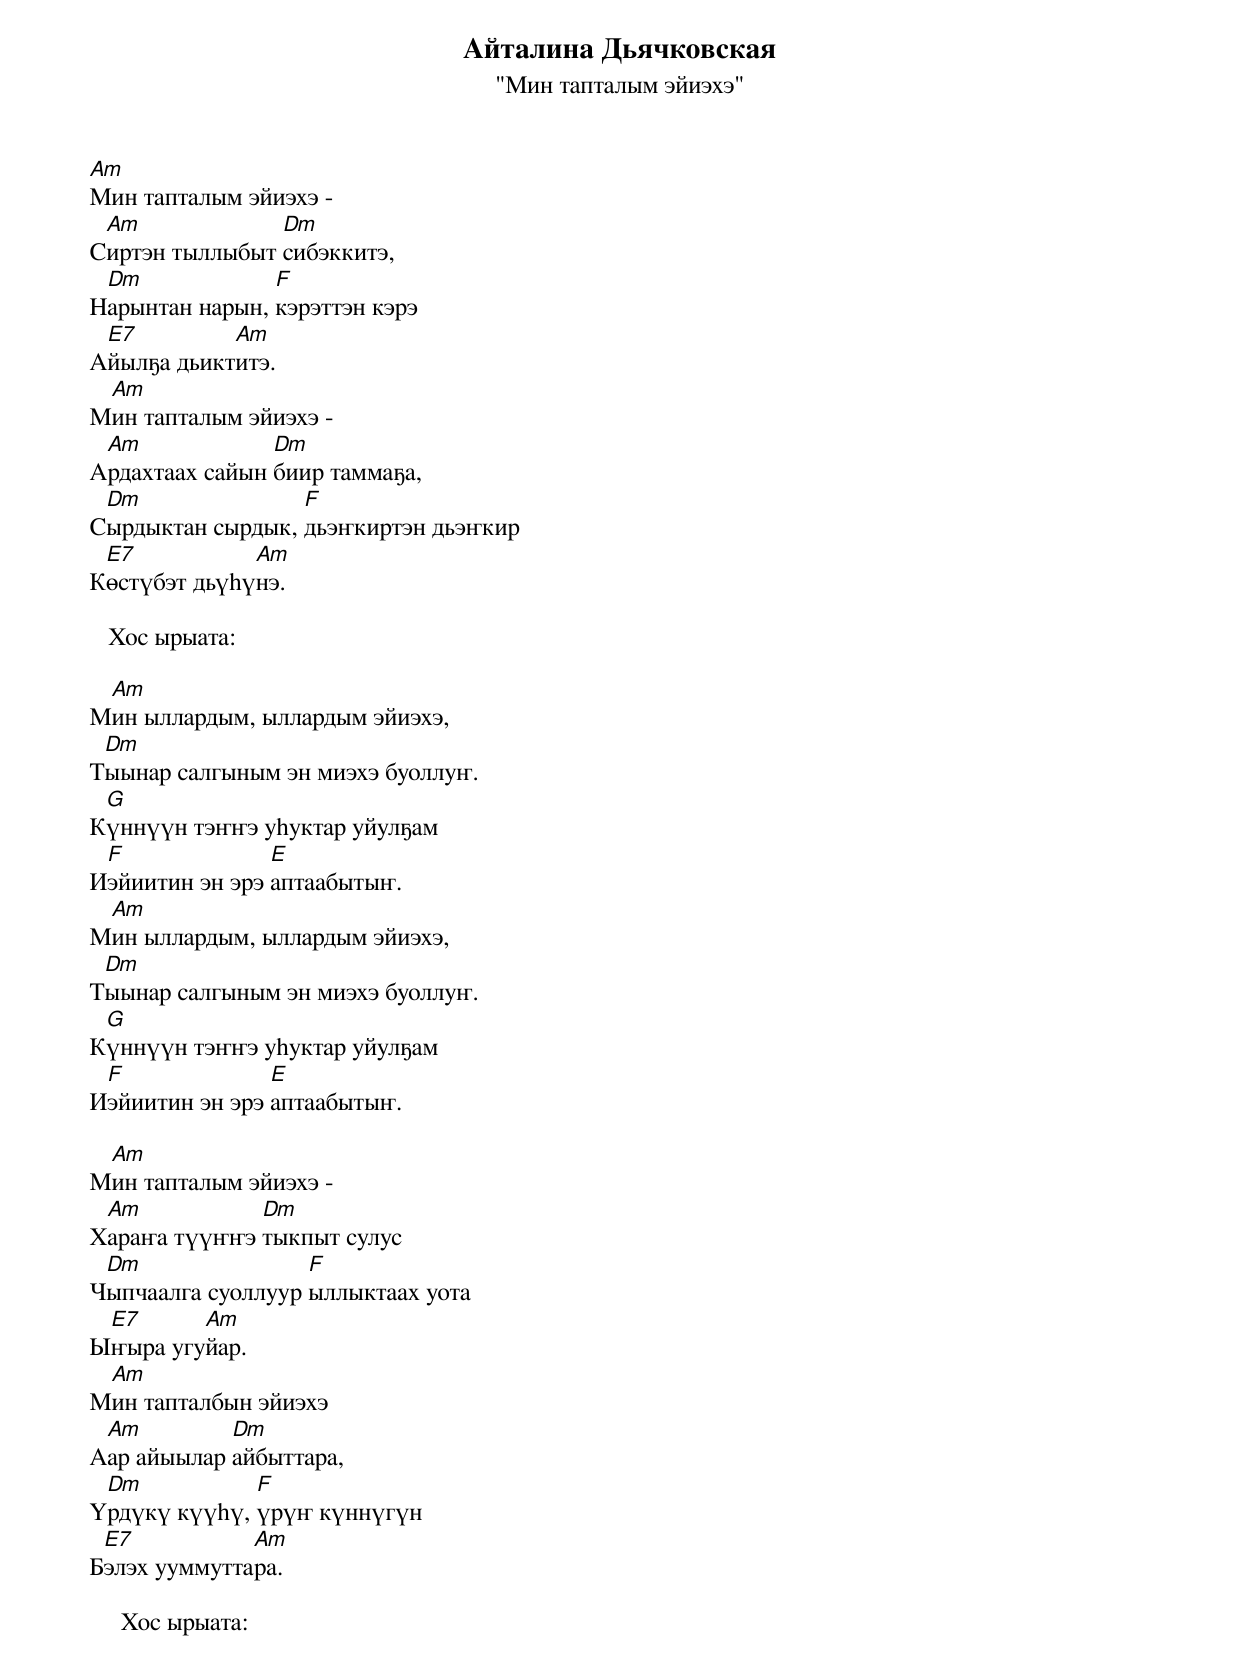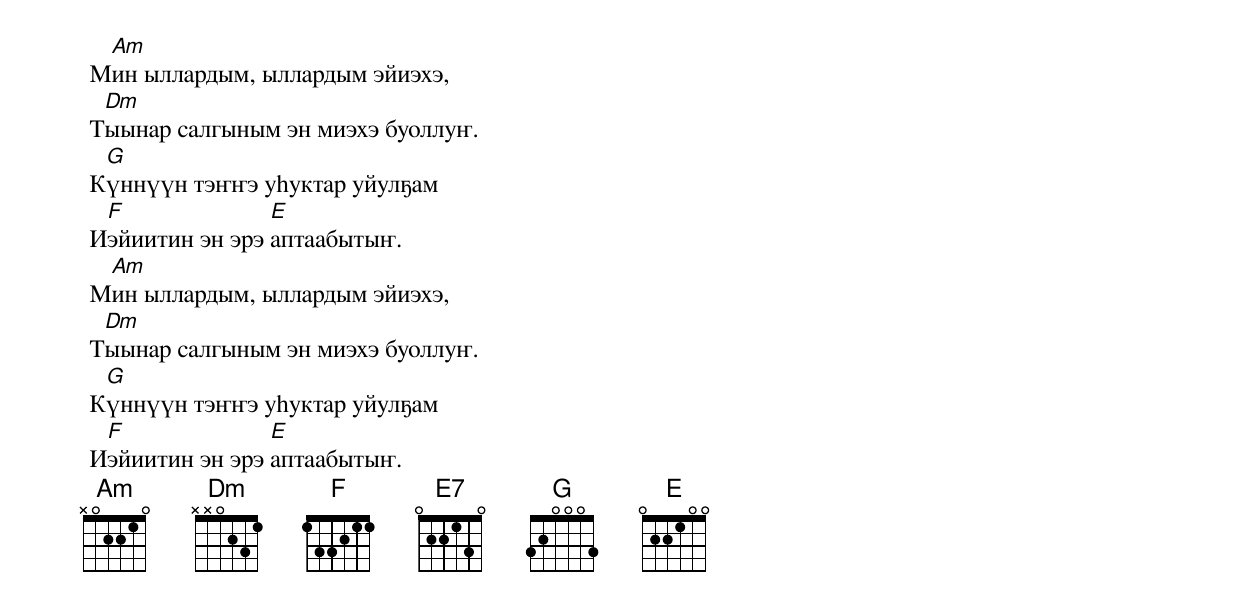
      Айталина Дьячковская
      "Мин тапталым эйиэхэ"

 Am
 Мин тапталым эйиэхэ -
  Am             Dm
 Сиртэн тыллыбыт сибэккитэ,
  Dm             F
 Нарынтан нарын, кэрэттэн кэрэ
  E7         Am
 Айылҕа дьиктитэ.
  Am
 Мин тапталым эйиэхэ -
  Am             Dm
 Ардахтаах сайын биир таммаҕа,
  Dm               F
 Сырдыктан сырдык, дьэҥкиртэн дьэҥкир
  E7           Am
 Көстүбэт дьүhүнэ.

    Хос ырыата:

  Am
 Мин ыллардым, ыллардым эйиэхэ,
  Dm
 Тыынар салгыным эн миэхэ буоллуҥ.
  G
 Күннүүн тэҥҥэ уһуктар уйулҕам
  F              E
 Иэйиитин эн эрэ аптаабытыҥ.
  Am
 Мин ыллардым, ыллардым эйиэхэ,
  Dm
 Тыынар салгыным эн миэхэ буоллуҥ.
  G
 Күннүүн тэҥҥэ уһуктар уйулҕам
  F              E
 Иэйиитин эн эрэ аптаабытыҥ.

  Am
 Мин тапталым эйиэхэ -
  Am           Dm
 Хараҥа түүҥҥэ тыкпыт сулус
  Dm                F
 Чыпчаалга суоллуур ыллыктаах уота
  E7      Am
 Ыҥыра угуйар.
  Am
 Мин тапталбын эйиэхэ
  Am         Dm
 Аар айыылар айбыттара,
  Dm           F
 Үрдүкү күүһү, үрүҥ күннүгүн
  E7           Am
 Бэлэх ууммуттара.

      Хос ырыата:

  Am
 Мин ыллардым, ыллардым эйиэхэ,
  Dm
 Тыынар салгыным эн миэхэ буоллуҥ.
  G
 Күннүүн тэҥҥэ уһуктар уйулҕам
  F              E
 Иэйиитин эн эрэ аптаабытыҥ.
  Am
 Мин ыллардым, ыллардым эйиэхэ,
  Dm
 Тыынар салгыным эн миэхэ буоллуҥ.
  G
 Күннүүн тэҥҥэ уһуктар уйулҕам
  F              E
 Иэйиитин эн эрэ аптаабытыҥ.
